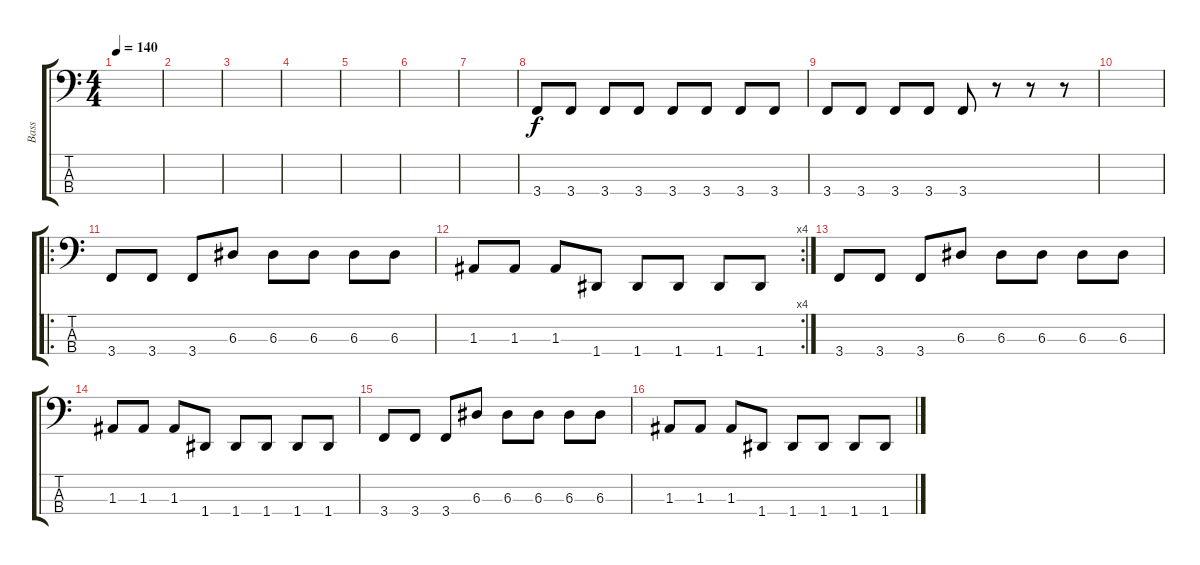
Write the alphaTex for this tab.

\track ("Bass" "Bass") {instrument electricbassfinger}
\staff {score tabs}
\tuning (G2 D2 A1 D1) {hide}
\ts (4 4)
\tempo 140
\clef f4
\ks c
|
|
|
|
|
|
|
3.4.8 3.4.8 3.4.8 3.4.8 3.4.8 3.4.8 3.4.8 3.4.8 |
3.4.8 3.4.8 3.4.8 3.4.8 3.4.8 r.8 r.8 r.8 |
|
\ro
3.4.8 3.4.8 3.4.8 6.3.8 6.3.8 6.3.8 6.3.8 6.3.8 |
\rc 4
1.3.8 1.3.8 1.3.8 1.4.8 1.4.8 1.4.8 1.4.8 1.4.8 |
3.4.8 3.4.8 3.4.8 6.3.8 6.3.8 6.3.8 6.3.8 6.3.8 |
1.3.8 1.3.8 1.3.8 1.4.8 1.4.8 1.4.8 1.4.8 1.4.8 |
3.4.8 3.4.8 3.4.8 6.3.8 6.3.8 6.3.8 6.3.8 6.3.8 |
1.3.8 1.3.8 1.3.8 1.4.8 1.4.8 1.4.8 1.4.8 1.4.8
